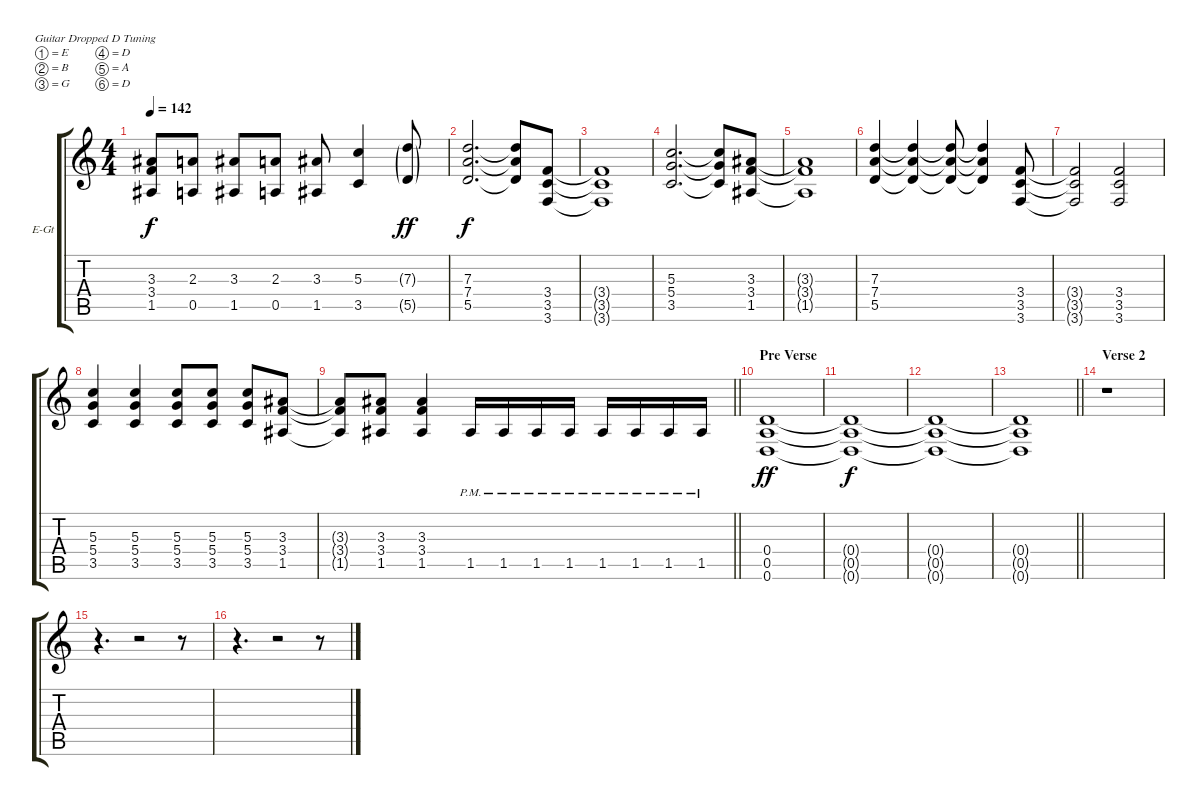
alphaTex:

\bracketExtendMode groupsimilarinstruments
\firstSystemTrackNameOrientation horizontal
\otherSystemsTrackNameOrientation horizontal
\track ("Electric Guitar 1" "E-Gt") {instrument distortionguitar}
\staff {score tabs}
\tuning (E4 B3 G3 D3 A2 D2)
\ts (4 4)
\tempo 142
\clef g2
\ks c
(3.3{t} 3.4{t} 1.5{t}).8{dy f} (2.3 0.5).8 (3.3 1.5).8 (2.3 0.5).8 (3.3 1.5).8 (5.3 3.5).4 (7.3{g} 5.5{g}).8{dy ff} |
(7.3 7.4 5.5).2{d dy f} (7.3{t} 7.4{t} 5.5{t}).8 (3.4 3.5 3.6).8 |
(3.4{t} 3.5{t} 3.6{t}).1 |
(5.3 5.4 3.5).2{d} (5.3{t} 5.4{t} 3.5{t}).8 (3.3 3.4 1.5).8 |
(3.3{t} 3.4{t} 1.5{t}).1 |
(7.3 7.4 5.5).4 (7.3{t} 7.4{t} 5.5{t}).4 (7.3{t} 7.4{t} 5.5{t}).8 (7.3{t} 7.4{t} 5.5{t}).4 (3.4 3.5 3.6).8 |
(3.4{t} 3.5{t} 3.6{t}).2 (3.4 3.5 3.6).2 |
(5.3 5.4 3.5).4 (5.3 5.4 3.5).4 (5.3 5.4 3.5).8 (5.3 5.4 3.5).8 (5.3 5.4 3.5).8 (3.3 3.4 1.5).8 |
\barLineRight lightlight
(3.3{t} 3.4{t} 1.5{t}).8 (3.3 3.4 1.5).8 (3.3 3.4 1.5).4 1.5{pm}.16 1.5{pm}.16 1.5{pm}.16 1.5{pm}.16 1.5{pm}.16 1.5{pm}.16 1.5{pm}.16 1.5{pm}.16 |
\section ("" "Pre Verse")
(0.4 0.5 0.6).1{dy ff} |
(0.4{t} 0.5{t} 0.6{t}).1{dy f} |
(0.4{t} 0.5{t} 0.6{t}).1 |
\barLineRight lightlight
(0.4{t} 0.5{t} 0.6{t}).1 |
\section ("" "Verse 2")
r.1 |
r.4{d} r.2 r.8 |
r.4{d} r.2 r.8
